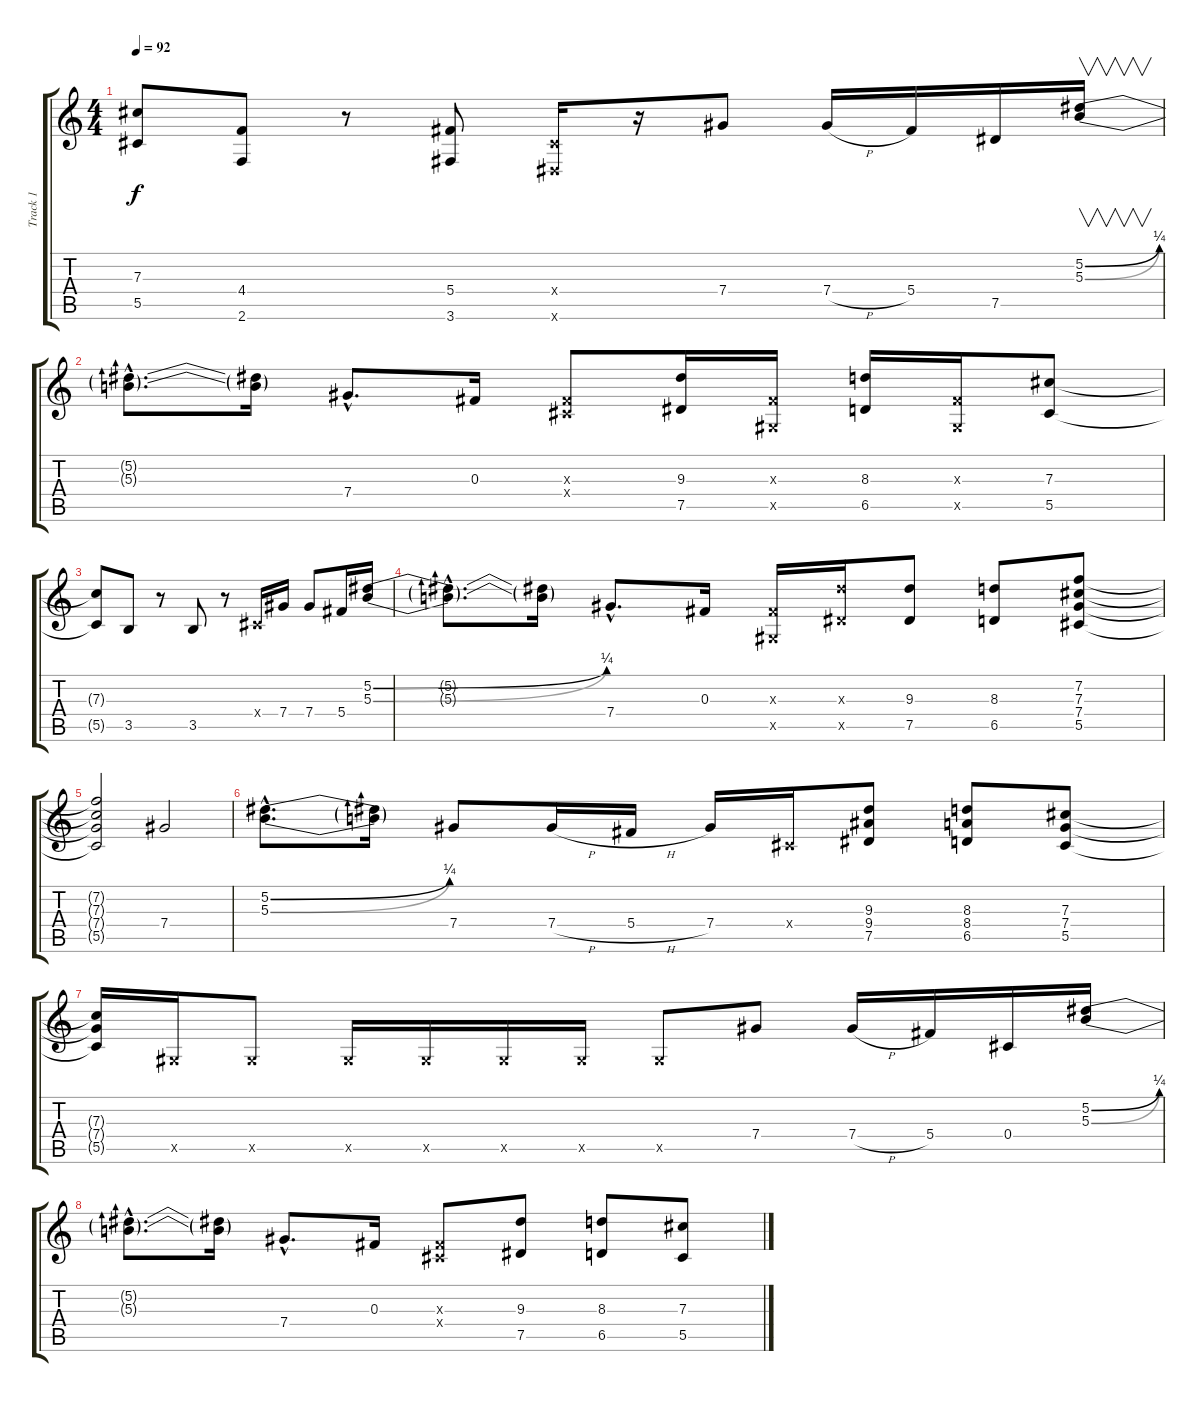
\track ("Track 1" "Track 1") {instrument electricguitarmuted}
\staff {score tabs}
\tuning (Eb4 Bb3 Gb3 Db3 Ab2 Eb2) {hide}
\ts (4 4)
\tempo 92
\clef g2
\ks c
(7.3{t} 5.5{t}).8{dy f} (4.4 2.6).8 r.8 (5.4 3.6).8 (0.4{x} 0.6{x}).16 r.16 7.4.8 7.4{h}.16 5.4.16 7.5.16 (5.2{be (bend 0 0 60 1)} 5.3{be (bend 0 0 60 1)}).16{v} |
(5.2{hac t} 5.3{hac t}).8{d} (5.2{t} 5.3{t}).16 7.4{hac}.8{d} 0.3.16 (0.3{x} 0.4{x}).8 (9.3 7.5).16 (0.3{x} 0.5{x}).16 (8.3 6.5).16 (0.3{x} 0.5{x}).16 (7.3 5.5).8 |
(7.3{t} 5.5{t}).8 3.5.8 r.8 3.5.8 r.8 0.4{x}.16 7.4.16 7.4.8 5.4.16 (5.2{be (bend 0 0 60 1)} 5.3{be (bend 0 0 60 1)}).16 |
(5.2{hac t} 5.3{hac t}).8{d} (5.2{t} 5.3{t}).16 7.4{hac}.8{d} 0.3.16 (0.3{x} 0.5{x}).16 (9.3{x} 7.5{x}).16 (9.3 7.5).8 (8.3 6.5).8 (7.2 7.3 7.4 5.5).8 |
(7.2{t} 7.3{t} 7.4{t} 5.5{t}).2 7.4.2 |
(5.2{be (bend 0 0 60 1) hac} 5.3{be (bend 0 0 60 1) hac}).8{d} (5.2{t} 5.3{t}).16 7.4.8 7.4{h}.16 5.4{h}.16 7.4.16 0.4{x}.16 (9.3 9.4 7.5).8 (8.3 8.4 6.5).8 (7.3 7.4 5.5).8 |
(7.3{t} 7.4{t} 5.5{t}).16 0.5{x}.16 0.5{x}.8 0.5{x}.16 0.5{x}.16 0.5{x}.16 0.5{x}.16 0.5{x}.8 7.4.8 7.4{h}.16 5.4.16 0.4.16 (5.2{be (bend 0 0 60 1)} 5.3{be (bend 0 0 60 1)}).16 |
(5.2{hac t} 5.3{hac t}).8{d} (5.2{t} 5.3{t}).16 7.4{hac}.8{d} 0.3.16 (0.3{x} 0.4{x}).8 (9.3 7.5).8 (8.3 6.5).8 (7.3 5.5).8
